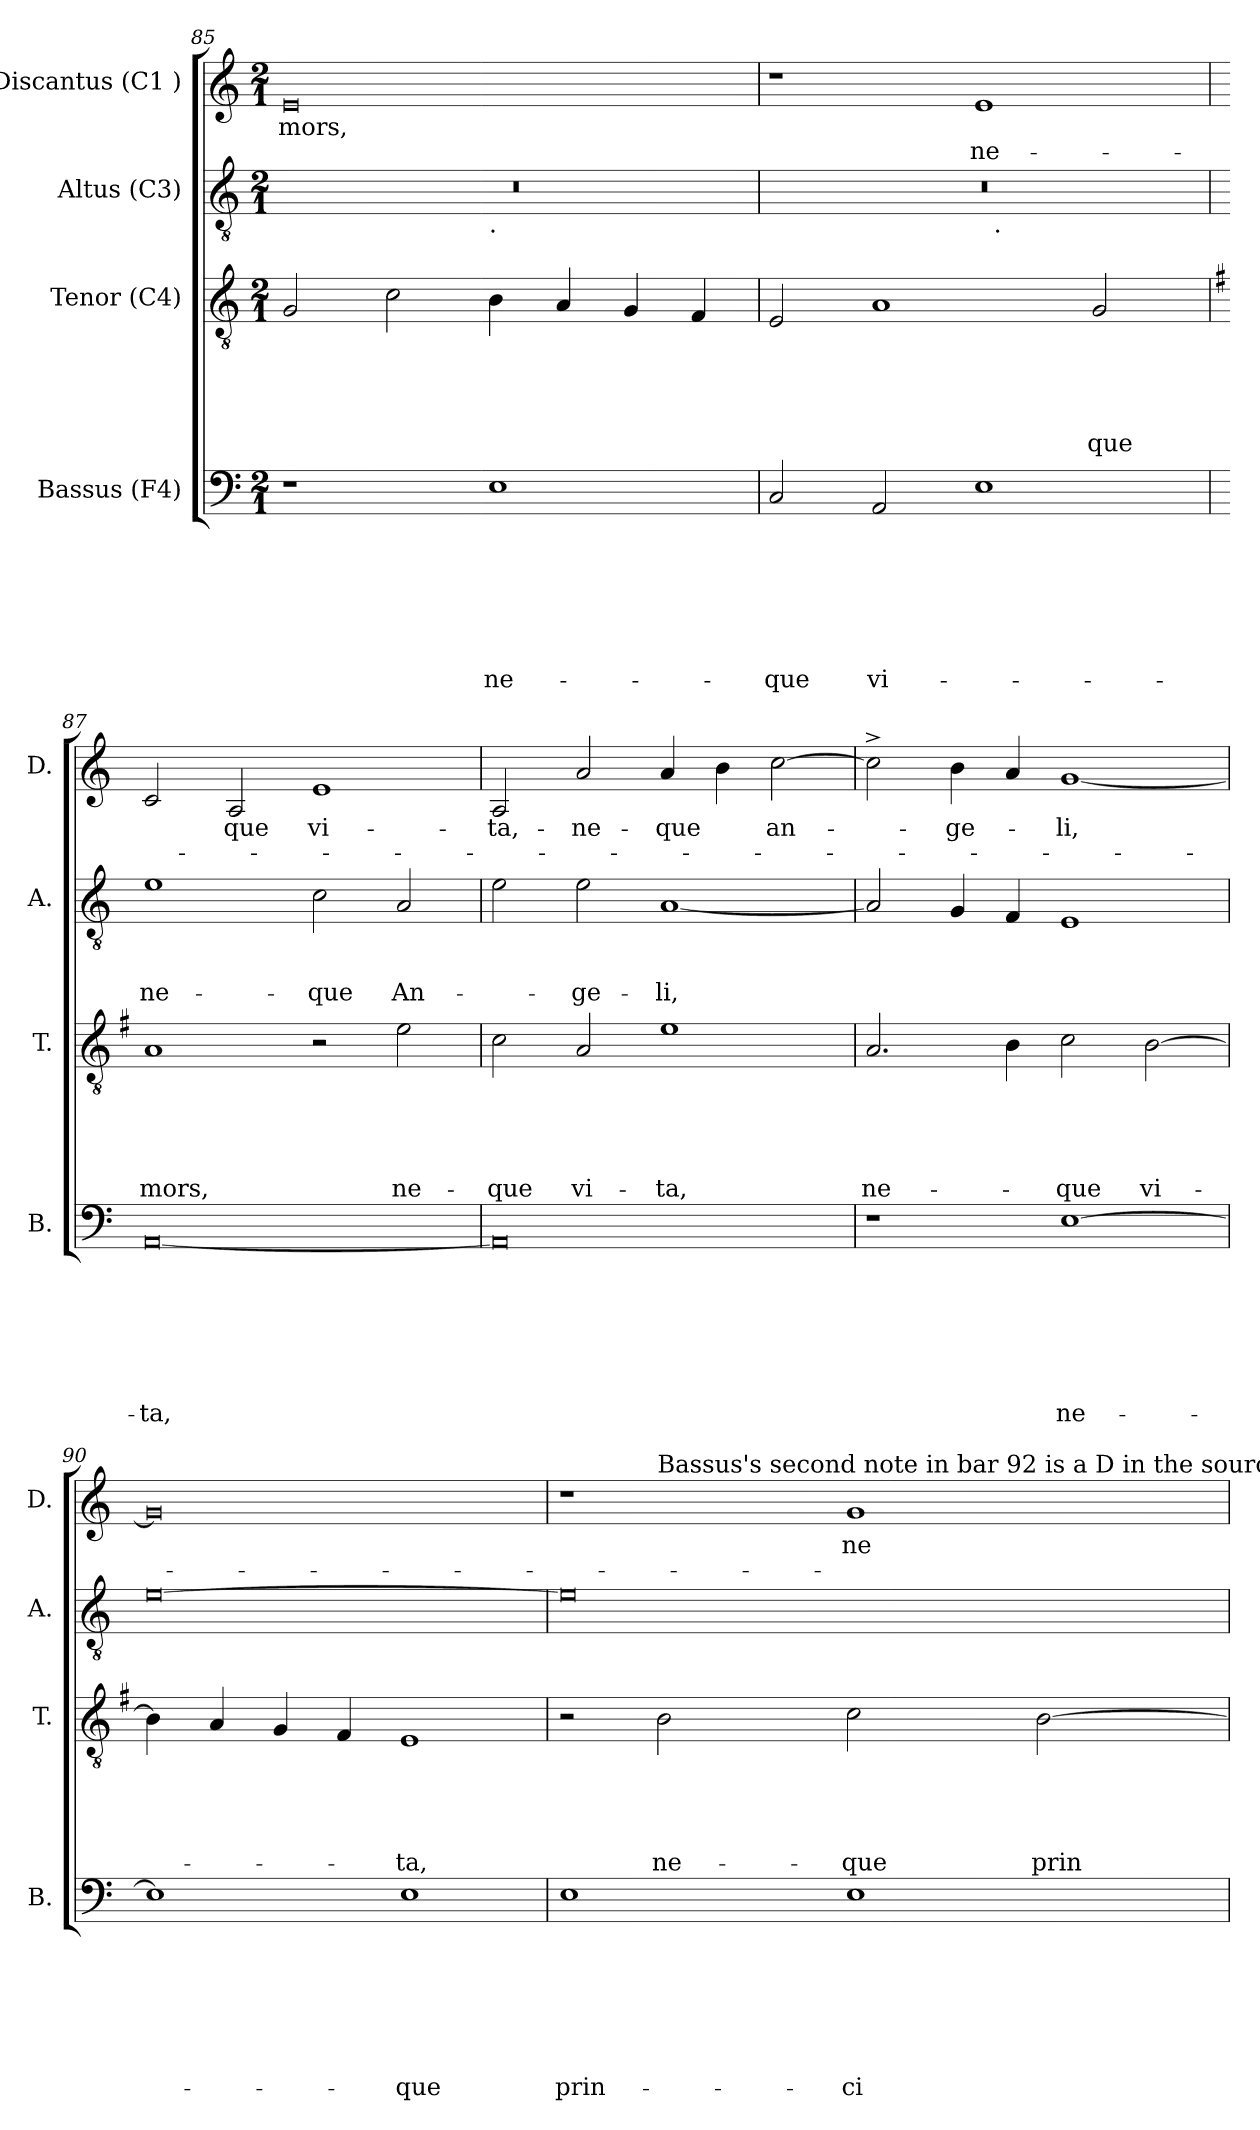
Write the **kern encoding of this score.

**kern	**text	**text	**text	**text	**text	**text	**text	**kern	**text	**text	**text	**text	**text	**kern	**text	**text	**text	**kern	**text	**text
*part4	*part4	*part4	*part4	*part4	*part4	*part4	*part4	*part3	*part3	*part3	*part3	*part3	*part3	*part2	*part2	*part2	*part2	*part1	*part1	*part1
*staff4	*staff4	*staff4	*staff4	*staff4	*staff4	*staff4	*staff4	*staff3	*staff3	*staff3	*staff3	*staff3	*staff3	*staff2	*staff2	*staff2	*staff2	*staff1	*staff1	*staff1
*I"Bassus (F4)	*	*	*	*	*	*	*	*I"Tenor (C4)	*	*	*	*	*	*I"Altus (C3)	*	*	*	*I"Discantus (C1 )	*	*
*I'B.	*	*	*	*	*	*	*	*I'T.	*	*	*	*	*	*I'A.	*	*	*	*I'D.	*	*
*clefF4	*	*	*	*	*	*	*	*clefGv2	*	*	*	*	*	*clefGv2	*	*	*	*clefG2	*	*
*k[]	*	*	*	*	*	*	*	*k[]	*	*	*	*	*	*k[]	*	*	*	*k[]	*	*
*C:	*	*	*	*	*	*	*	*C:	*	*	*	*	*	*C:	*	*	*	*C:	*	*
*M2/1	*	*	*	*	*	*	*	*M2/1	*	*	*	*	*	*M2/1	*	*	*	*M2/1	*	*
=85	=85	=85	=85	=85	=85	=85	=85	=85	=85	=85	=85	=85	=85	=85	=85	=85	=85	=85	=85	=85
!	!	!	!	!	!	!	!	!	!	!	!	!	!	!	!	!	!	!	!LO:LY:b	!
*	*	*	*	*	*	*	*	*	*	*	*	*	*	*^	*	*	*	*	*	*
1r	.	.	.	.	.	.	.	2G/	.	.	.	.	.	0r	1ryy	.	.	.	0e	mors,	.
.	.	.	.	.	.	.	.	2c\	.	.	.	.	.	.	.	.	.	.	.	.	.
!	!	!	!	!	!	!	!	!	!	!	!	!	!	!	!LO:TX:b:t=.	!	!	!	!	!	!
!	!	!	!	!	!	!	!LO:LY:b	!	!	!	!	!	!	!	!	!	!	!	!	!	!
1E	.	.	.	.	.	.	ne-	4B\	.	.	.	.	.	.	1ryy	.	.	.	.	.	.
.	.	.	.	.	.	.	.	4A/	.	.	.	.	.	.	.	.	.	.	.	.	.
.	.	.	.	.	.	.	.	4G/	.	.	.	.	.	.	.	.	.	.	.	.	.
.	.	.	.	.	.	.	.	4F/	.	.	.	.	.	.	.	.	.	.	.	.	.
!!LO:PB:g=z
=86	=86	=86	=86	=86	=86	=86	=86	=86	=86	=86	=86	=86	=86	=86	=86	=86	=86	=86	=86	=86	=86
!	!	!	!	!	!	!	!LO:LY:b	!	!	!	!	!	!	!	!	!	!	!	!	!	!
2C/	.	.	.	.	.	.	-que	2E/	.	.	.	.	.	0r	1ryy	.	.	.	1r	.	.
!	!	!	!	!	!	!	!LO:LY:b	!	!	!	!	!	!	!	!	!	!	!	!	!	!
2AA/	.	.	.	.	.	.	vi-	1A	.	.	.	.	.	.	.	.	.	.	.	.	.
!	!	!	!	!	!	!	!	!	!	!	!	!	!	!	!	!	!	!	!	!	!LO:LY:b
1E	.	.	.	.	.	.	.	.	.	.	.	.	.	.	32ryy	.	.	.	1e	.	ne-
!	!	!	!	!	!	!	!	!	!	!	!	!	!	!	!LO:TX:b:t=.	!	!	!	!	!	!
.	.	.	.	.	.	.	.	.	.	.	.	.	.	.	2ryy	.	.	.	.	.	.
!	!	!	!	!	!	!	!	!	!	!	!	!	!LO:LY:b	!	!	!	!	!	!	!	!
.	.	.	.	.	.	.	.	2G/	.	.	.	.	-que	.	.	.	.	.	.	.	.
.	.	.	.	.	.	.	.	.	.	.	.	.	.	.	4...ryy	.	.	.	.	.	.
*	*	*	*	*	*	*	*	*	*	*	*	*	*	*v	*v	*	*	*	*	*	*
=87	=87	=87	=87	=87	=87	=87	=87	=87	=87	=87	=87	=87	=87	=87	=87	=87	=87	=87	=87	=87
*	*	*	*	*	*	*	*	*k[f#]	*	*	*	*	*	*	*	*	*	*	*	*
*	*	*	*	*	*	*	*	*G:	*	*	*	*	*	*	*	*	*	*	*	*
*	*	*	*	*	*	*	*	*	*	*	*	*	*	*^	*	*	*	*	*	*
!	!	!	!	!	!	!	!LO:LY:b	!	!	!	!	!	!LO:LY:b	!	!	!	!	!LO:LY:b	!	!	!
*	*	*	*	*	*	*	*	*	*	*	*	*	*	*v	*v	*	*	*	*	*	*
[<0AA	.	.	.	.	.	.	-ta,	1A	.	.	.	.	mors,	1e	.	.	ne-	2c/	.	.
!	!	!	!	!	!	!	!	!	!	!	!	!	!	!	!	!	!	!	!LO:LY:b	!
.	.	.	.	.	.	.	.	.	.	.	.	.	.	.	.	.	.	2A/	que	.
!	!	!	!	!	!	!	!	!	!	!	!	!	!	!	!	!	!LO:LY:b	!	!LO:LY:b	!
.	.	.	.	.	.	.	.	2r	.	.	.	.	.	2c\	.	.	-que	1e	vi-	.
!	!	!	!	!	!	!	!	!	!	!	!	!	!LO:LY:b	!	!	!	!LO:LY:b	!	!	!
.	.	.	.	.	.	.	.	2e\	.	.	.	.	ne-	2A/	.	.	An-	.	.	.
=88	=88	=88	=88	=88	=88	=88	=88	=88	=88	=88	=88	=88	=88	=88	=88	=88	=88	=88	=88	=88
!	!	!	!	!	!	!	!	!	!	!	!	!	!LO:LY:b	!	!	!	!	!	!LO:LY:b	!
0AA]	.	.	.	.	.	.	.	2c\	.	.	.	.	-que	2e\	.	.	.	2A/	-ta,-	.
!	!	!	!	!	!	!	!	!	!	!	!	!	!LO:LY:b	!	!	!	!LO:LY:b	!	!LO:LY:b	!
.	.	.	.	.	.	.	.	2A/	.	.	.	.	vi-	2e\	.	.	-ge-	2a/	-ne-	.
!	!	!	!	!	!	!	!	!	!	!	!	!	!LO:LY:b	!	!	!	!LO:LY:b	!	!LO:LY:b	!
.	.	.	.	.	.	.	.	1e	.	.	.	.	-ta,	[<1A	.	.	-li,	4a/	-que	.
.	.	.	.	.	.	.	.	.	.	.	.	.	.	.	.	.	.	4b\	.	.
!	!	!	!	!	!	!	!	!	!	!	!	!	!	!	!	!	!	!	!LO:LY:b	!
.	.	.	.	.	.	.	.	.	.	.	.	.	.	.	.	.	.	[>2cc\	an-	.
=89	=89	=89	=89	=89	=89	=89	=89	=89	=89	=89	=89	=89	=89	=89	=89	=89	=89	=89	=89	=89
!	!	!	!	!	!	!	!	!	!	!	!	!	!LO:LY:b	!	!	!	!	!	!	!
1r	.	.	.	.	.	.	.	2.A/	.	.	.	.	ne-	2A/]	.	.	.	2cc^>\]	.	.
!	!	!	!	!	!	!	!	!	!	!	!	!	!	!	!	!	!	!	!LO:LY:b	!
.	.	.	.	.	.	.	.	.	.	.	.	.	.	4G/	.	.	.	4b\	-ge-	.
.	.	.	.	.	.	.	.	4B\	.	.	.	.	.	4F/	.	.	.	4a/	.	.
!	!	!	!	!	!	!	!LO:LY:b	!	!	!	!	!	!LO:LY:b	!	!	!	!	!	!LO:LY:b	!
[>1E	.	.	.	.	.	.	ne-	2c\	.	.	.	.	-que	1E	.	.	.	[<1g	-li,	.
!	!	!	!	!	!	!	!	!	!	!	!	!	!LO:LY:b	!	!	!	!	!	!	!
.	.	.	.	.	.	.	.	[>2B\	.	.	.	.	vi-	.	.	.	.	.	.	.
=90	=90	=90	=90	=90	=90	=90	=90	=90	=90	=90	=90	=90	=90	=90	=90	=90	=90	=90	=90	=90
1E]	.	.	.	.	.	.	.	4B\]	.	.	.	.	.	[<0e	.	.	.	0g]	.	.
.	.	.	.	.	.	.	.	4A/	.	.	.	.	.	.	.	.	.	.	.	.
.	.	.	.	.	.	.	.	4G/	.	.	.	.	.	.	.	.	.	.	.	.
.	.	.	.	.	.	.	.	4F#/	.	.	.	.	.	.	.	.	.	.	.	.
!	!	!	!	!	!	!	!LO:LY:b	!	!	!	!	!	!LO:LY:b	!	!	!	!	!	!	!
1E	.	.	.	.	.	.	-que	1E	.	.	.	.	-ta,	.	.	.	.	.	.	.
!!LO:LB:g=z
=91	=91	=91	=91	=91	=91	=91	=91	=91	=91	=91	=91	=91	=91	=91	=91	=91	=91	=91	=91	=91
*	*	*	*	*	*	*	*	*k[]	*	*	*	*	*	*	*	*	*	*	*	*
*	*	*	*	*	*	*	*	*C:	*	*	*	*	*	*	*	*	*	*	*	*
!	!	!	!	!	!	!	!LO:LY:b	!	!	!	!	!	!	!	!	!	!	!	!	!
*	*	*	*	*	*	*	*	*	*	*	*	*	*	*	*	*	*	*^	*	*
1E	.	.	.	.	.	.	prin-	2r	.	.	.	.	.	0e]	.	.	.	1r	2ryy	.	.
!	!	!	!	!	!	!	!	!	!	!	!	!	!	!	!	!	!	!	!LO:TX:a:t=Bassus's second note in bar 92 is a D in the source.	!	!
!	!	!	!	!	!	!	!	!	!	!	!	!	!LO:LY:b	!	!	!	!	!	!	!	!
.	.	.	.	.	.	.	.	2B\	.	.	.	.	ne-	.	.	.	.	.	1.ryy	.	.
!	!	!	!	!	!	!	!LO:LY:b	!	!	!	!	!	!LO:LY:b	!	!	!	!	!	!	!LO:LY:b	!
1E	.	.	.	.	.	.	-ci-	2c\	.	.	.	.	-que	.	.	.	.	1g	.	ne-	.
!	!	!	!	!	!	!	!	!	!	!	!	!	!LO:LY:b	!	!	!	!	!	!	!	!
.	.	.	.	.	.	.	.	[>2B\	.	.	.	.	prin-	.	.	.	.	.	.	.	.
*	*	*	*	*	*	*	*	*	*	*	*	*	*	*	*	*	*	*v	*v	*	*
=	=	=	=	=	=	=	=	=	=	=	=	=	=	=	=	=	=	=	=	=
*-	*-	*-	*-	*-	*-	*-	*-	*-	*-	*-	*-	*-	*-	*-	*-	*-	*-	*-	*-	*-
